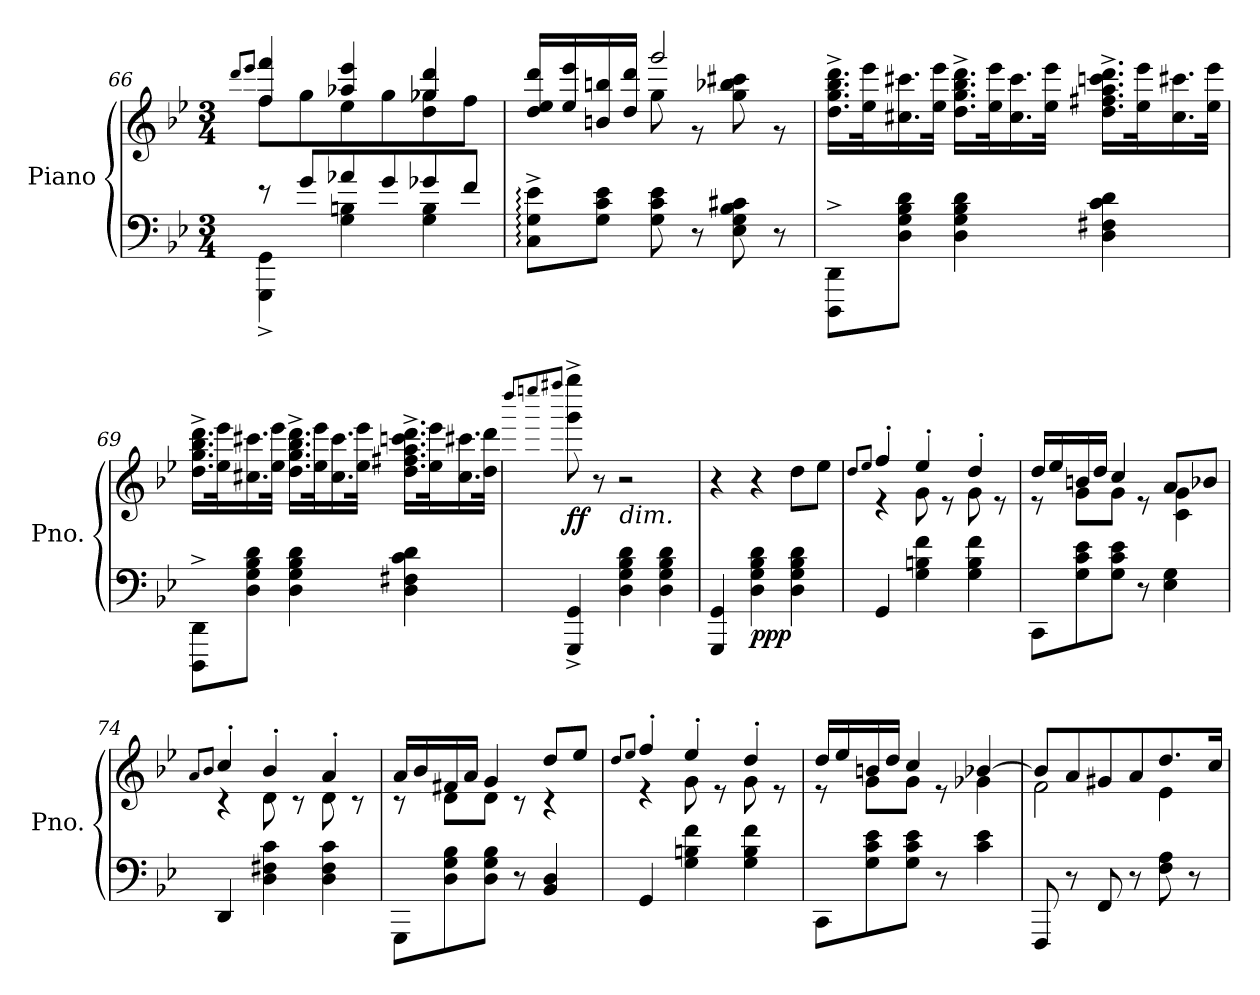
**kern	**kern	**dynam
*part1	*part1	*part1
*staff2	*staff1	*staff1/2
*I"Piano	*	*
*I'Pno.	*	*
*clefF4	*clefG2	*
*k[b-e-]	*k[b-e-]	*
*M3/4	*M3/4	*
=66	=66	=66
.	8qddd/L	.
.	8qeee-/J	.
*^	*^	*
8r	4GGG\^ 4GG\^	4ff/ 4fff/	8ff\L	.
8g/L	.	.	8gg\	.
8a-X/	4G\ 4Bn\	4aa-X/ 4eee-/	8ee-\	.
8g/	.	.	8gg\	.
8g-X/	4G\ 4B\	4gg-X/ 4ddd/	8dd\ 8gg-\	.
8f/J	.	.	8ff\J	.
*v	*v	*	*	*
=67	=67	=67	=67
8C\:^ 8G\:^ 8e-\:^L	16dd/ 16ee-/ 16ddd/LL	4ryy	.
.	16ee-/ 16eee-/	.	.
8G\ 8c\ 8e-\J	16bn/ 16bbn/	.	.
.	16dd/ 16ddd/JJ	.	.
8G\ 8c\ 8e-\	2ggg/	8gg\	.
8r	.	8r	.
8E-\ 8G\ 8B-\ 8c#X\	.	8gg\ 8bb-X\ 8ccc#X\	.
8r	.	8r	.
*	*v	*v	*
!!LO:LB:g=z
=68	=68	=68
8DDD\^ 8DD\^L	16.dd\^ 16.gg\^ 16.bb-\^ 16.ddd\^LL	.
.	32ee-\ 32eee-\K	.
8D\ 8G\ 8B-\ 8d\J	16.cc#X\ 16.ccc#X\	.
.	32ee-\ 32eee-\JJk	.
4D\ 4G\ 4B-\ 4d\	16.dd\^ 16.gg\^ 16.bb-\^ 16.ddd\^LL	.
.	32ee-\ 32eee-\K	.
.	16.cc#\ 16.ccc#\	.
.	32ee-\ 32eee-\JJk	.
4D\ 4F#X\ 4c\ 4d\	16.dd\^ 16.ff#X\^ 16.aa\^ 16.cccn\^ 16.ddd\^LL	.
.	32ee-\ 32eee-\K	.
.	16.cc#\ 16.ccc#X\	.
.	32ee-\ 32eee-\JJk	.
=69	=69	=69
8DDD\^ 8DD\^L	16.dd\^ 16.gg\^ 16.bb-\^ 16.ddd\^LL	.
.	32ee-\ 32eee-\K	.
8D\ 8G\ 8B-\ 8d\J	16.cc#X\ 16.ccc#X\	.
.	32ee-\ 32eee-\JJk	.
4D\ 4G\ 4B-\ 4d\	16.dd\^ 16.gg\^ 16.bb-\^ 16.ddd\^LL	.
.	32ee-\ 32eee-\K	.
.	16.cc#\ 16.ccc#\	.
.	32ee-\ 32eee-\JJk	.
4D\ 4F#X\ 4c\ 4d\	16.dd\^ 16.ff#X\^ 16.aa\^ 16.cccn\^ 16.ddd\^LL	.
.	32ee-\ 32eee-\K	.
.	16.cc#\ 16.ccc#X\	.
*	*MM40	*
.	32dd\ 32ddd\JJk	.
!!LO:LB:g=z
=70	=70	=70
*	*MM80	*
.	8qdddd/L	.
.	8qeeeen/	.
.	8qffff#X/J	.
!	!	!LO:DY:b
4GGG/^ 4GG/^	8ggg\^ 8gggg\^	ff
.	8r	.
!	!LO:TX:b:i:t=dim.	!
4D\ 4G\ 4B-\ 4d\	2r	.
4D\ 4G\ 4B-\ 4d\	.	.
=71	=71	=71
4GGG/ 4GG/	4r	.
!	!	!LO:DY:b=2
!	!	!LO:DY:n=1:b
4D\ 4G\ 4B-\ 4d\	4r	pp p
4D\ 4G\ 4B-\ 4d\	8dd\L	.
.	8ee-\J	.
=72	=72	=72
.	8qdd/L	.
.	8qee-/J	.
*	*^	*
4GG/	4ff'/	4r	.
4G\ 4Bn\ 4f\	4ee-'/	8g\	.
.	.	8r	.
4G\ 4B\ 4f\	4dd'/	8g\	.
.	.	8r	.
=73	=73	=73	=73
8CC\L	16dd/LL	8r	.
.	16ee-/	.	.
8G\ 8c\ 8e-\	16bn/	8g\L	.
.	16dd/JJ	.	.
8G\ 8c\ 8e-\J	4cc/	8g\J	.
8r	.	8r	.
4E-\ 4G\	8a/L	4c\ 4g\	.
.	8b-X/J	.	.
=74	=74	=74	=74
.	8qa/L	.	.
.	8qb-/J	.	.
4DD/	4cc'/	4r	.
4D\ 4F#X\ 4c\	4b-'/	8d\	.
.	.	8r	.
4D\ 4F#\ 4c\	4a'/	8d\	.
.	.	8r	.
!!LO:LB:g=z	!!
=75	=75	=75	=75
8GGG\L	16a/LL	8r	.
.	16b-/	.	.
8D\ 8G\ 8B-\	16f#X/	8d\L	.
.	16a/JJ	.	.
8D\ 8G\ 8B-\J	4g/	8d\J	.
8r	.	8r	.
4BB-/ 4D/	8dd/L	4r	.
.	8ee-/J	.	.
=76	=76	=76	=76
.	8qdd/L	.	.
.	8qee-/J	.	.
4GG/	4ff'/	4r	.
4G\ 4Bn\ 4f\	4ee-'/	8g\	.
.	.	8r	.
4G\ 4B\ 4f\	4dd'/	8g\	.
.	.	8r	.
=77	=77	=77	=77
8CC\L	16dd/LL	8r	.
.	16ee-/	.	.
8G\ 8c\ 8e-\	16bn/	8g\L	.
.	16dd/JJ	.	.
8G\ 8c\ 8e-\J	4cc/	8g\J	.
8r	.	8r	.
4c\ 4e-\	[4b-X/	4g-X\	.
=78	=78	=78	=78
8FFF/	8b-/L]	2f\	.
8r	8a/	.	.
8FF/	8g#X/	.	.
8r	8a/	.	.
8F\ 8A\	8.dd/	4e-\	.
8r	.	.	.
.	16cc/Jk	.	.
*	*v	*v	*
=	=	=
*-	*-	*-
